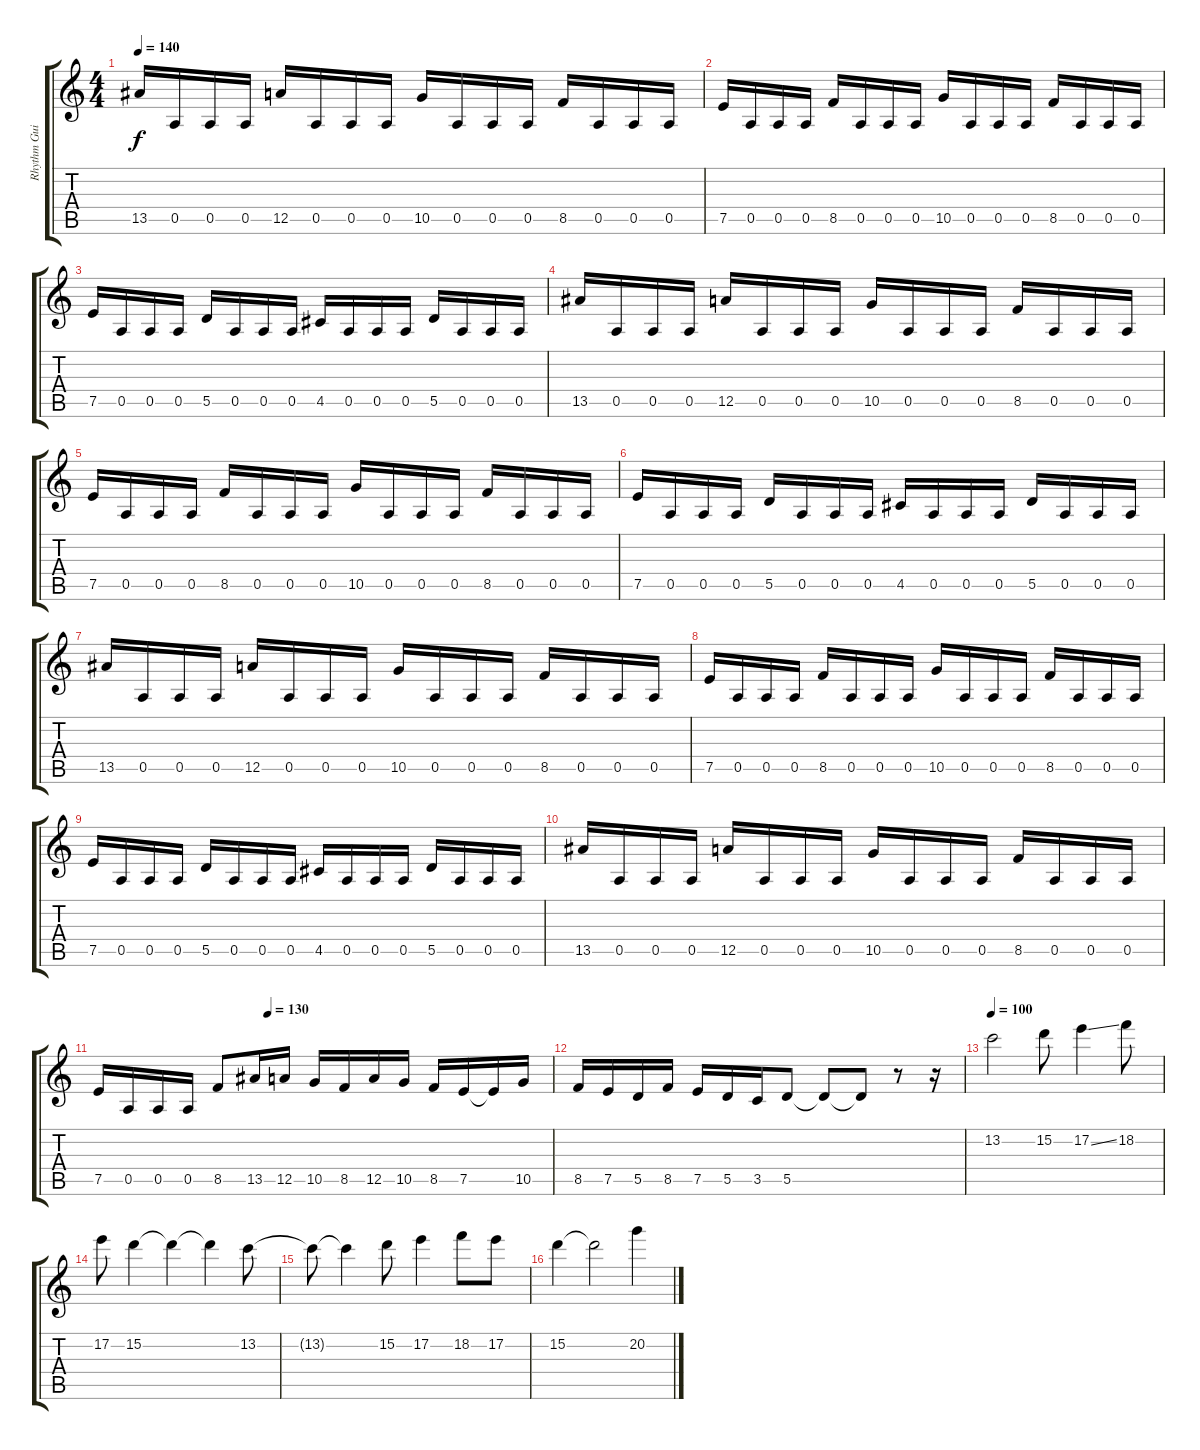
\track ("Rhythm Guitar" "Rhythm Gui") {instrument distortionguitar}
\staff {score tabs}
\tuning (E4 B3 G3 D3 A2 D2) {hide}
\ts (4 4)
\tempo 140
\clef g2
\ks c
13.5.16{dy f} 0.5.16 0.5.16 0.5.16 12.5.16 0.5.16 0.5.16 0.5.16 10.5.16 0.5.16 0.5.16 0.5.16 8.5.16 0.5.16 0.5.16 0.5.16 |
7.5.16 0.5.16 0.5.16 0.5.16 8.5.16 0.5.16 0.5.16 0.5.16 10.5.16 0.5.16 0.5.16 0.5.16 8.5.16 0.5.16 0.5.16 0.5.16 |
7.5.16 0.5.16 0.5.16 0.5.16 5.5.16 0.5.16 0.5.16 0.5.16 4.5.16 0.5.16 0.5.16 0.5.16 5.5.16 0.5.16 0.5.16 0.5.16 |
13.5.16 0.5.16 0.5.16 0.5.16 12.5.16 0.5.16 0.5.16 0.5.16 10.5.16 0.5.16 0.5.16 0.5.16 8.5.16 0.5.16 0.5.16 0.5.16 |
7.5.16 0.5.16 0.5.16 0.5.16 8.5.16 0.5.16 0.5.16 0.5.16 10.5.16 0.5.16 0.5.16 0.5.16 8.5.16 0.5.16 0.5.16 0.5.16 |
7.5.16 0.5.16 0.5.16 0.5.16 5.5.16 0.5.16 0.5.16 0.5.16 4.5.16 0.5.16 0.5.16 0.5.16 5.5.16 0.5.16 0.5.16 0.5.16 |
13.5.16 0.5.16 0.5.16 0.5.16 12.5.16 0.5.16 0.5.16 0.5.16 10.5.16 0.5.16 0.5.16 0.5.16 8.5.16 0.5.16 0.5.16 0.5.16 |
7.5.16 0.5.16 0.5.16 0.5.16 8.5.16 0.5.16 0.5.16 0.5.16 10.5.16 0.5.16 0.5.16 0.5.16 8.5.16 0.5.16 0.5.16 0.5.16 |
7.5.16 0.5.16 0.5.16 0.5.16 5.5.16 0.5.16 0.5.16 0.5.16 4.5.16 0.5.16 0.5.16 0.5.16 5.5.16 0.5.16 0.5.16 0.5.16 |
13.5.16 0.5.16 0.5.16 0.5.16 12.5.16 0.5.16 0.5.16 0.5.16 10.5.16 0.5.16 0.5.16 0.5.16 8.5.16 0.5.16 0.5.16 0.5.16 |
\tempo (130 0.375)
7.5.16 0.5.16 0.5.16 0.5.16 8.5.8 13.5.16 12.5.16 10.5.16 8.5.16 12.5.16 10.5.16 8.5.16 7.5.16 7.5{t}.16 10.5.16 |
8.5.16 7.5.16 5.5.16 8.5.16 7.5.16 5.5.16 3.5.16 5.5.8 5.5{t}.8 5.5{t}.8 r.8 r.16 |
\tempo 100
13.2.2{instrument electricguitarclean} 15.2.8 17.2{ss}.4 18.2.8 |
17.2.8 15.2.4 15.2{t}.4 15.2{t}.4 13.2.8 |
13.2{t}.8 13.2{t}.4 15.2.8 17.2.4 18.2.8 17.2.8 |
15.2.4 15.2{t}.2 20.2.4
